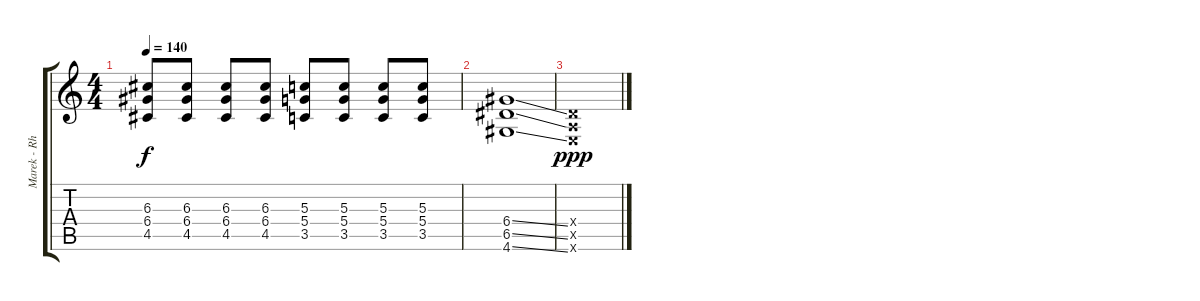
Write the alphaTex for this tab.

\track ("Marek - Rhythm Guitar 1" "Marek - Rh") {instrument distortionguitar}
\staff {score tabs}
\tuning (E4 B3 G3 D3 A2 E2) {hide}
\ts (4 4)
\tempo 140
\clef g2
\ks c
(6.3 6.4 4.5).8{dy f} (6.3 6.4 4.5).8 (6.3 6.4 4.5).8 (6.3 6.4 4.5).8 (5.3 5.4 3.5).8 (5.3 5.4 3.5).8 (5.3 5.4 3.5).8 (5.3 5.4 3.5).8 |
(6.4{ss} 6.5{ss} 4.6{ss}).1 |
(0.4{x} 0.5{x} 0.6{x}).1{dy ppp}
